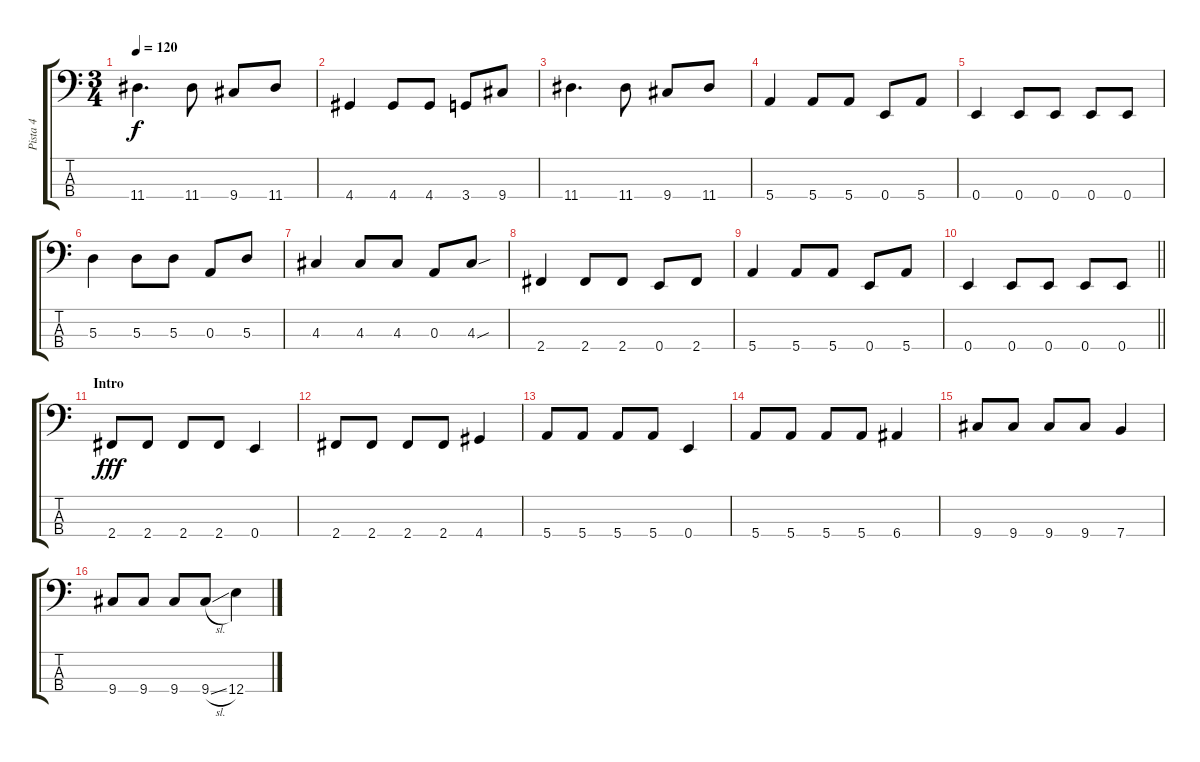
\track ("Pista 4" "Pista 4") {instrument electricbasspick}
\staff {score tabs}
\tuning (G2 D2 A1 E1) {hide}
\ts (3 4)
\tempo 120
\clef f4
\ks c
11.4.4{d dy f} 11.4.8 9.4.8 11.4.8 |
4.4.4 4.4.8 4.4.8 3.4.8 9.4.8 |
11.4.4{d} 11.4.8 9.4.8 11.4.8 |
5.4.4 5.4.8 5.4.8 0.4.8 5.4.8 |
0.4.4 0.4.8 0.4.8 0.4.8 0.4.8 |
5.3.4 5.3.8 5.3.8 0.3.8 5.3.8 |
4.3.4 4.3.8 4.3.8 0.3.8 4.3{sou}.8 |
2.4.4 2.4.8 2.4.8 0.4.8 2.4.8 |
5.4.4 5.4.8 5.4.8 0.4.8 5.4.8 |
\barLineRight lightlight
0.4.4 0.4.8 0.4.8 0.4.8 0.4.8 |
\section ("" "Intro")
2.4.8{dy fff} 2.4.8 2.4.8 2.4.8 0.4.4 |
2.4.8 2.4.8 2.4.8 2.4.8 4.4.4 |
5.4.8 5.4.8 5.4.8 5.4.8 0.4.4 |
5.4.8 5.4.8 5.4.8 5.4.8 6.4.4 |
9.4.8 9.4.8 9.4.8 9.4.8 7.4.4 |
9.4.8 9.4.8 9.4.8 9.4{sl}.8 12.4.4
